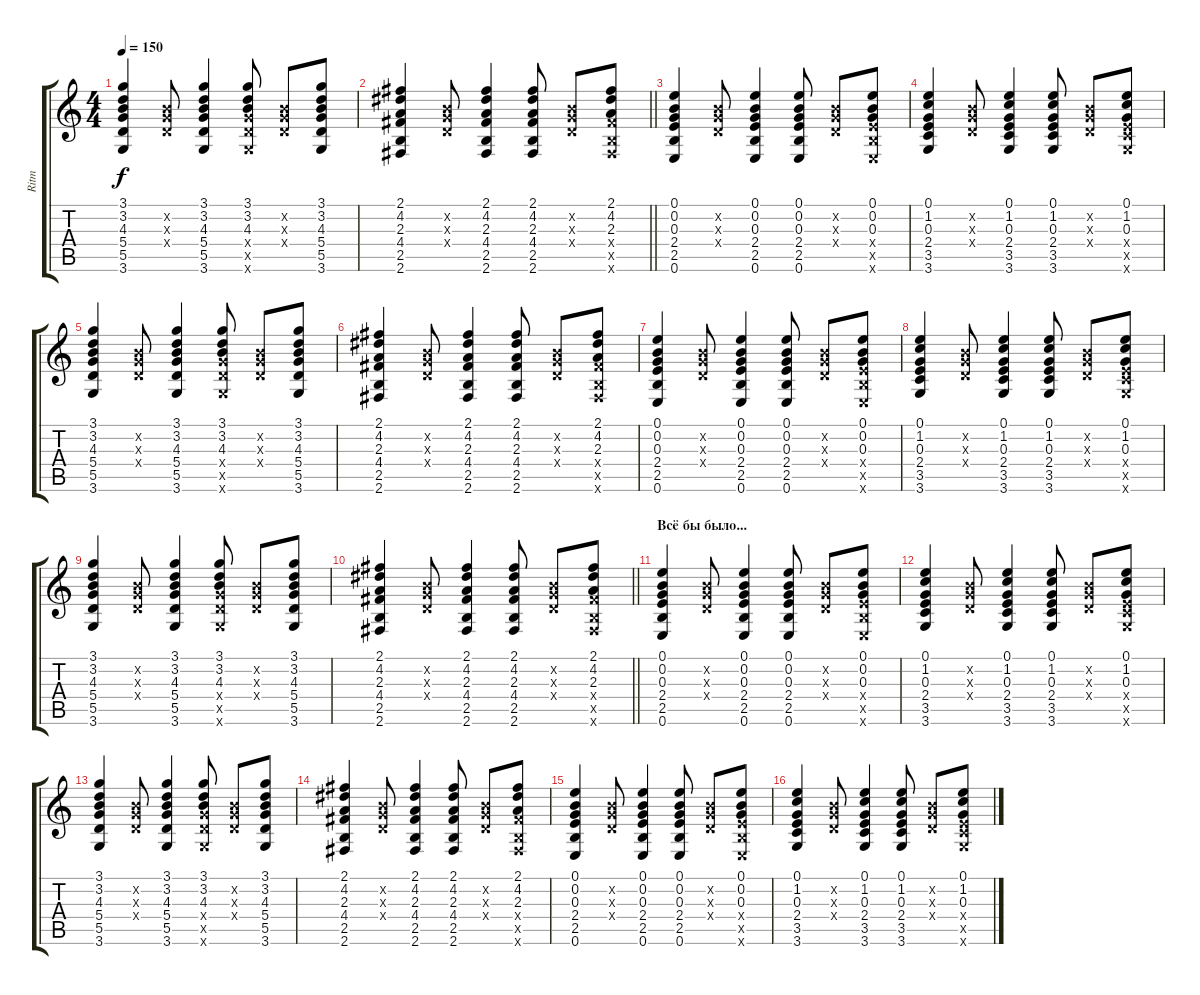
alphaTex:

\track ("Ritm" "Ritm") {instrument acousticguitarnylon}
\staff {score tabs}
\tuning (E4 B3 G3 D3 A2 E2) {hide}
\ts (4 4)
\tempo 150
\clef g2
\ks c
(3.1 3.2 4.3 5.4 5.5 3.6).4{dy f} (0.2{x} 0.3{x} 0.4{x}).8 (3.1 3.2 4.3 5.4 5.5 3.6).4 (3.1 3.2 4.3 5.4{x} 5.5{x} 3.6{x}).8 (0.2{x} 0.3{x} 0.4{x}).8 (3.1 3.2 4.3 5.4 5.5 3.6).8 |
\barLineRight lightlight
(2.1 4.2 2.3 4.4 2.5 2.6).4 (0.2{x} 0.3{x} 0.4{x}).8 (2.1 4.2 2.3 4.4 2.5 2.6).4 (2.1 4.2 2.3 4.4 2.5 2.6).8 (0.2{x} 0.3{x} 0.4{x}).8 (2.1 4.2 2.3 4.4{x} 2.5{x} 2.6{x}).8 |
(0.1 0.2 0.3 2.4 2.5 0.6).4 (0.2{x} 0.3{x} 0.4{x}).8 (0.1 0.2 0.3 2.4 2.5 0.6).4 (0.1 0.2 0.3 2.4 2.5 0.6).8 (0.2{x} 0.3{x} 0.4{x}).8 (0.1 0.2 0.3 2.4{x} 2.5{x} 0.6{x}).8 |
(0.1 1.2 0.3 2.4 3.5 3.6).4 (0.2{x} 0.3{x} 0.4{x}).8 (0.1 1.2 0.3 2.4 3.5 3.6).4 (0.1 1.2 0.3 2.4 3.5 3.6).8 (0.2{x} 0.3{x} 0.4{x}).8 (0.1 1.2 0.3 2.4{x} 3.5{x} 3.6{x}).8 |
(3.1 3.2 4.3 5.4 5.5 3.6).4 (0.2{x} 0.3{x} 0.4{x}).8 (3.1 3.2 4.3 5.4 5.5 3.6).4 (3.1 3.2 4.3 5.4{x} 5.5{x} 3.6{x}).8 (0.2{x} 0.3{x} 0.4{x}).8 (3.1 3.2 4.3 5.4 5.5 3.6).8 |
(2.1 4.2 2.3 4.4 2.5 2.6).4 (0.2{x} 0.3{x} 0.4{x}).8 (2.1 4.2 2.3 4.4 2.5 2.6).4 (2.1 4.2 2.3 4.4 2.5 2.6).8 (0.2{x} 0.3{x} 0.4{x}).8 (2.1 4.2 2.3 4.4{x} 2.5{x} 2.6{x}).8 |
(0.1 0.2 0.3 2.4 2.5 0.6).4 (0.2{x} 0.3{x} 0.4{x}).8 (0.1 0.2 0.3 2.4 2.5 0.6).4 (0.1 0.2 0.3 2.4 2.5 0.6).8 (0.2{x} 0.3{x} 0.4{x}).8 (0.1 0.2 0.3 2.4{x} 2.5{x} 0.6{x}).8 |
(0.1 1.2 0.3 2.4 3.5 3.6).4 (0.2{x} 0.3{x} 0.4{x}).8 (0.1 1.2 0.3 2.4 3.5 3.6).4 (0.1 1.2 0.3 2.4 3.5 3.6).8 (0.2{x} 0.3{x} 0.4{x}).8 (0.1 1.2 0.3 2.4{x} 3.5{x} 3.6{x}).8 |
(3.1 3.2 4.3 5.4 5.5 3.6).4 (0.2{x} 0.3{x} 0.4{x}).8 (3.1 3.2 4.3 5.4 5.5 3.6).4 (3.1 3.2 4.3 5.4{x} 5.5{x} 3.6{x}).8 (0.2{x} 0.3{x} 0.4{x}).8 (3.1 3.2 4.3 5.4 5.5 3.6).8 |
\barLineRight lightlight
(2.1 4.2 2.3 4.4 2.5 2.6).4 (0.2{x} 0.3{x} 0.4{x}).8 (2.1 4.2 2.3 4.4 2.5 2.6).4 (2.1 4.2 2.3 4.4 2.5 2.6).8 (0.2{x} 0.3{x} 0.4{x}).8 (2.1 4.2 2.3 4.4{x} 2.5{x} 2.6{x}).8 |
\section ("" "Всё бы было...")
(0.1 0.2 0.3 2.4 2.5 0.6).4 (0.2{x} 0.3{x} 0.4{x}).8 (0.1 0.2 0.3 2.4 2.5 0.6).4 (0.1 0.2 0.3 2.4 2.5 0.6).8 (0.2{x} 0.3{x} 0.4{x}).8 (0.1 0.2 0.3 2.4{x} 2.5{x} 0.6{x}).8 |
(0.1 1.2 0.3 2.4 3.5 3.6).4 (0.2{x} 0.3{x} 0.4{x}).8 (0.1 1.2 0.3 2.4 3.5 3.6).4 (0.1 1.2 0.3 2.4 3.5 3.6).8 (0.2{x} 0.3{x} 0.4{x}).8 (0.1 1.2 0.3 2.4{x} 3.5{x} 3.6{x}).8 |
(3.1 3.2 4.3 5.4 5.5 3.6).4 (0.2{x} 0.3{x} 0.4{x}).8 (3.1 3.2 4.3 5.4 5.5 3.6).4 (3.1 3.2 4.3 5.4{x} 5.5{x} 3.6{x}).8 (0.2{x} 0.3{x} 0.4{x}).8 (3.1 3.2 4.3 5.4 5.5 3.6).8 |
(2.1 4.2 2.3 4.4 2.5 2.6).4 (0.2{x} 0.3{x} 0.4{x}).8 (2.1 4.2 2.3 4.4 2.5 2.6).4 (2.1 4.2 2.3 4.4 2.5 2.6).8 (0.2{x} 0.3{x} 0.4{x}).8 (2.1 4.2 2.3 4.4{x} 2.5{x} 2.6{x}).8 |
(0.1 0.2 0.3 2.4 2.5 0.6).4 (0.2{x} 0.3{x} 0.4{x}).8 (0.1 0.2 0.3 2.4 2.5 0.6).4 (0.1 0.2 0.3 2.4 2.5 0.6).8 (0.2{x} 0.3{x} 0.4{x}).8 (0.1 0.2 0.3 2.4{x} 2.5{x} 0.6{x}).8 |
(0.1 1.2 0.3 2.4 3.5 3.6).4 (0.2{x} 0.3{x} 0.4{x}).8 (0.1 1.2 0.3 2.4 3.5 3.6).4 (0.1 1.2 0.3 2.4 3.5 3.6).8 (0.2{x} 0.3{x} 0.4{x}).8 (0.1 1.2 0.3 2.4{x} 3.5{x} 3.6{x}).8
